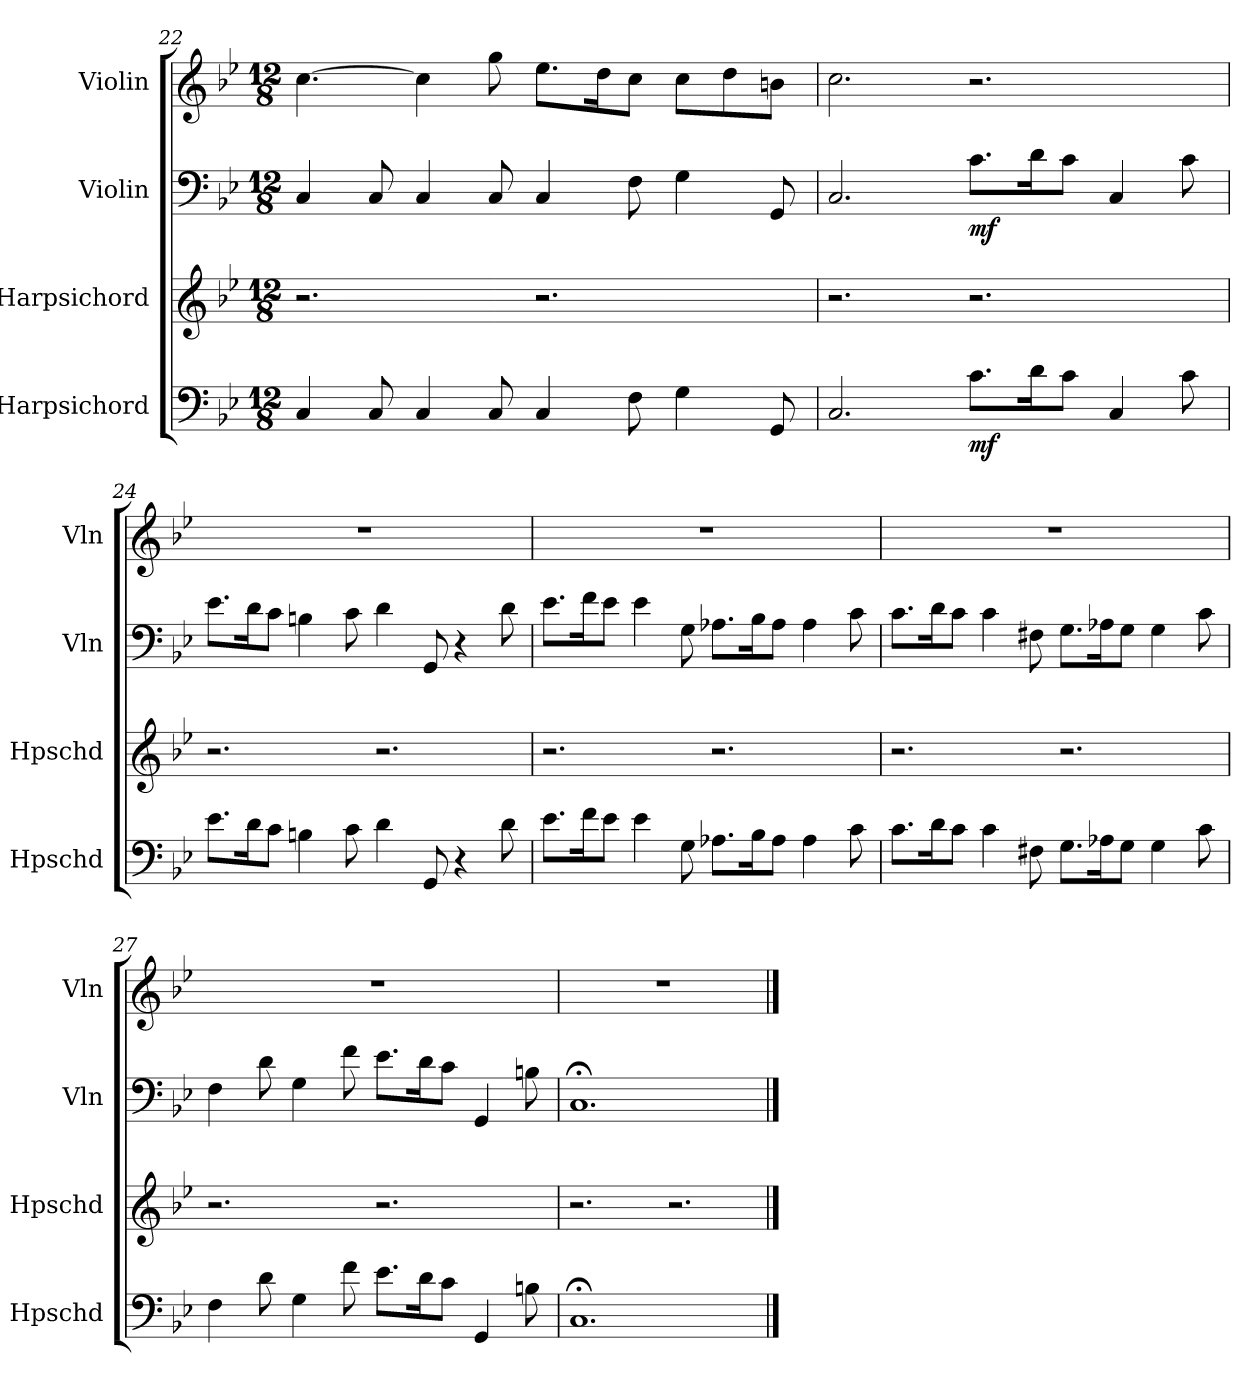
**kern	**dynam	**kern	**kern	**dynam	**kern
*part4	*part4	*part3	*part2	*part2	*part1
*staff4	*staff4	*staff3	*staff2	*staff2	*staff1
*I"Harpsichord	*	*I"Harpsichord	*I"Violin	*	*I"Violin
*I'Hpschd	*	*I'Hpschd	*I'Vln	*	*I'Vln
*clefF4	*	*clefG2	*clefF4	*	*clefG2
*k[b-e-]	*	*k[b-e-]	*k[b-e-]	*	*k[b-e-]
*M12/8	*	*M12/8	*M12/8	*	*M12/8
=22	=22	=22	=22	=22	=22
4C/	.	2.r	4C/	.	[4.cc\
8C/	.	.	8C/	.	.
4C/	.	.	4C/	.	4cc\]
8C/	.	.	8C/	.	8gg\
4C/	.	2.r	4C/	.	8.ee-\L
.	.	.	.	.	16dd\K
8F\	.	.	8F\	.	8cc\J
4G\	.	.	4G\	.	8cc\L
.	.	.	.	.	8dd\
8GG/	.	.	8GG/	.	8bn\J
=23	=23	=23	=23	=23	=23
2.C/	.	2.r	2.C/	.	2.cc\
8.c\L	mf	2.r	8.c\L	mf	2.r
16d\K	.	.	16d\K	.	.
8c\J	.	.	8c\J	.	.
4C/	.	.	4C/	.	.
8c\	.	.	8c\	.	.
=24	=24	=24	=24	=24	=24
8.e-\L	.	2.r	8.e-\L	.	1.r
16d\K	.	.	16d\K	.	.
8c\J	.	.	8c\J	.	.
4Bn\	.	.	4Bn\	.	.
8c\	.	.	8c\	.	.
4d\	.	2.r	4d\	.	.
8GG/	.	.	8GG/	.	.
4r	.	.	4r	.	.
8d\	.	.	8d\	.	.
=25	=25	=25	=25	=25	=25
8.e-\L	.	2.r	8.e-\L	.	1.r
16f\K	.	.	16f\K	.	.
8e-\J	.	.	8e-\J	.	.
4e-\	.	.	4e-\	.	.
8G\	.	.	8G\	.	.
8.A-X\L	.	2.r	8.A-X\L	.	.
16B-\K	.	.	16B-\K	.	.
8A-\J	.	.	8A-\J	.	.
4A-\	.	.	4A-\	.	.
8c\	.	.	8c\	.	.
=26	=26	=26	=26	=26	=26
8.c\L	.	2.r	8.c\L	.	1.r
16d\K	.	.	16d\K	.	.
8c\J	.	.	8c\J	.	.
4c\	.	.	4c\	.	.
8F#X\	.	.	8F#X\	.	.
8.G\L	.	2.r	8.G\L	.	.
16A-X\K	.	.	16A-X\K	.	.
8G\J	.	.	8G\J	.	.
4G\	.	.	4G\	.	.
8c\	.	.	8c\	.	.
=27	=27	=27	=27	=27	=27
4F\	.	2.r	4F\	.	1.r
8d\	.	.	8d\	.	.
4G\	.	.	4G\	.	.
8f\	.	.	8f\	.	.
8.e-\L	.	2.r	8.e-\L	.	.
16d\K	.	.	16d\K	.	.
8c\J	.	.	8c\J	.	.
4GG/	.	.	4GG/	.	.
8Bn\	.	.	8Bn\	.	.
=28	=28	=28	=28	=28	=28
1.C;<	.	2.r	1.C;<	.	1.r
.	.	2.r	.	.	.
==	==	==	==	==	==
*-	*-	*-	*-	*-	*-
